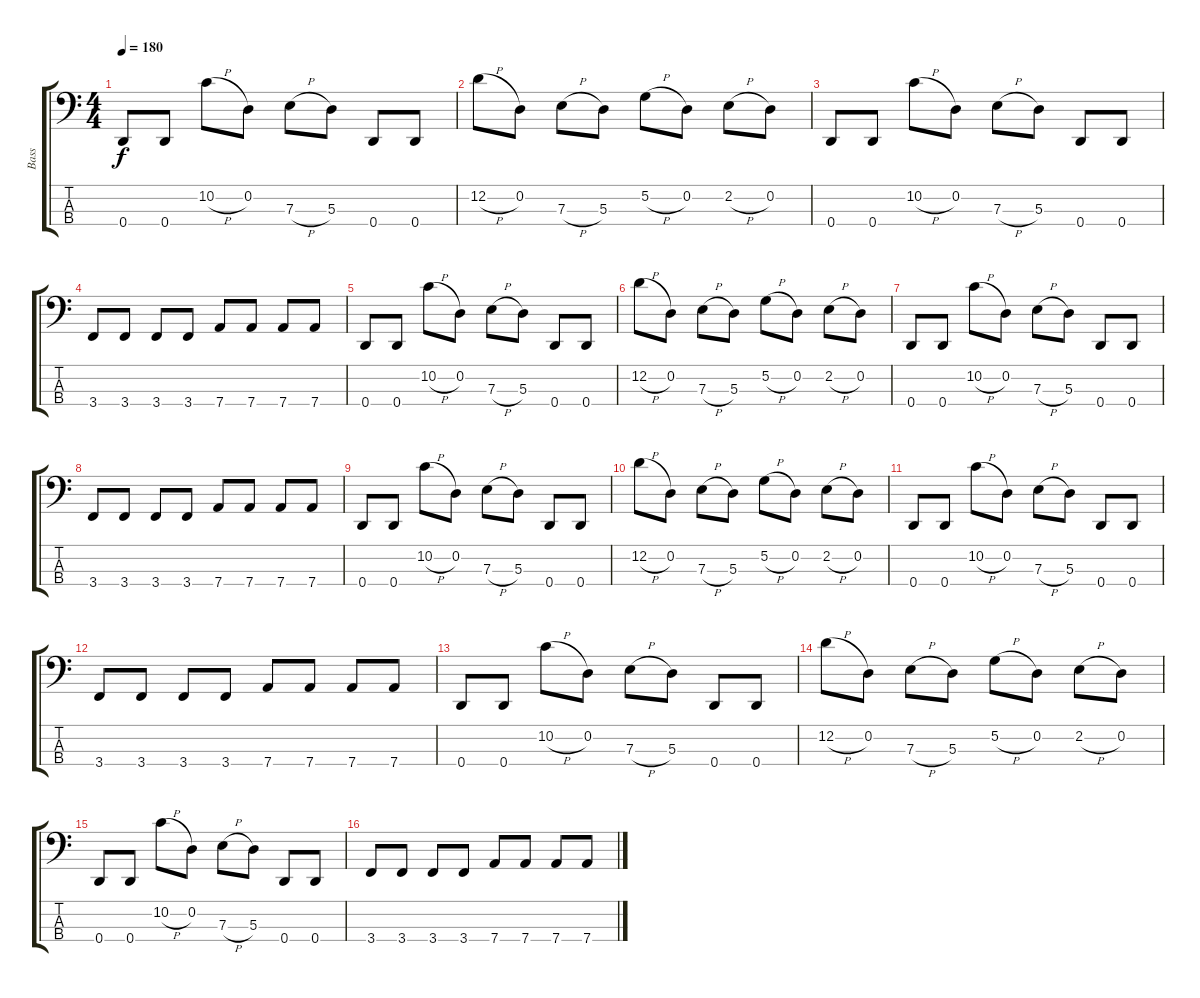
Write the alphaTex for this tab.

\track ("Bass" "Bass") {instrument electricbasspick}
\staff {score tabs}
\tuning (G2 D2 A1 D1) {hide}
\ts (4 4)
\tempo 180
\clef f4
\ks c
0.4.8{dy f} 0.4.8 10.2{h}.8 0.2.8 7.3{h}.8 5.3.8 0.4.8 0.4.8 |
12.2{h}.8 0.2.8 7.3{h}.8 5.3.8 5.2{h}.8 0.2.8 2.2{h}.8 0.2.8 |
0.4.8 0.4.8 10.2{h}.8 0.2.8 7.3{h}.8 5.3.8 0.4.8 0.4.8 |
3.4.8 3.4.8 3.4.8 3.4.8 7.4.8 7.4.8 7.4.8 7.4.8 |
0.4.8 0.4.8 10.2{h}.8 0.2.8 7.3{h}.8 5.3.8 0.4.8 0.4.8 |
12.2{h}.8 0.2.8 7.3{h}.8 5.3.8 5.2{h}.8 0.2.8 2.2{h}.8 0.2.8 |
0.4.8 0.4.8 10.2{h}.8 0.2.8 7.3{h}.8 5.3.8 0.4.8 0.4.8 |
3.4.8 3.4.8 3.4.8 3.4.8 7.4.8 7.4.8 7.4.8 7.4.8 |
0.4.8 0.4.8 10.2{h}.8 0.2.8 7.3{h}.8 5.3.8 0.4.8 0.4.8 |
12.2{h}.8 0.2.8 7.3{h}.8 5.3.8 5.2{h}.8 0.2.8 2.2{h}.8 0.2.8 |
0.4.8 0.4.8 10.2{h}.8 0.2.8 7.3{h}.8 5.3.8 0.4.8 0.4.8 |
3.4.8 3.4.8 3.4.8 3.4.8 7.4.8 7.4.8 7.4.8 7.4.8 |
0.4.8 0.4.8 10.2{h}.8 0.2.8 7.3{h}.8 5.3.8 0.4.8 0.4.8 |
12.2{h}.8 0.2.8 7.3{h}.8 5.3.8 5.2{h}.8 0.2.8 2.2{h}.8 0.2.8 |
0.4.8 0.4.8 10.2{h}.8 0.2.8 7.3{h}.8 5.3.8 0.4.8 0.4.8 |
3.4.8 3.4.8 3.4.8 3.4.8 7.4.8 7.4.8 7.4.8 7.4.8
